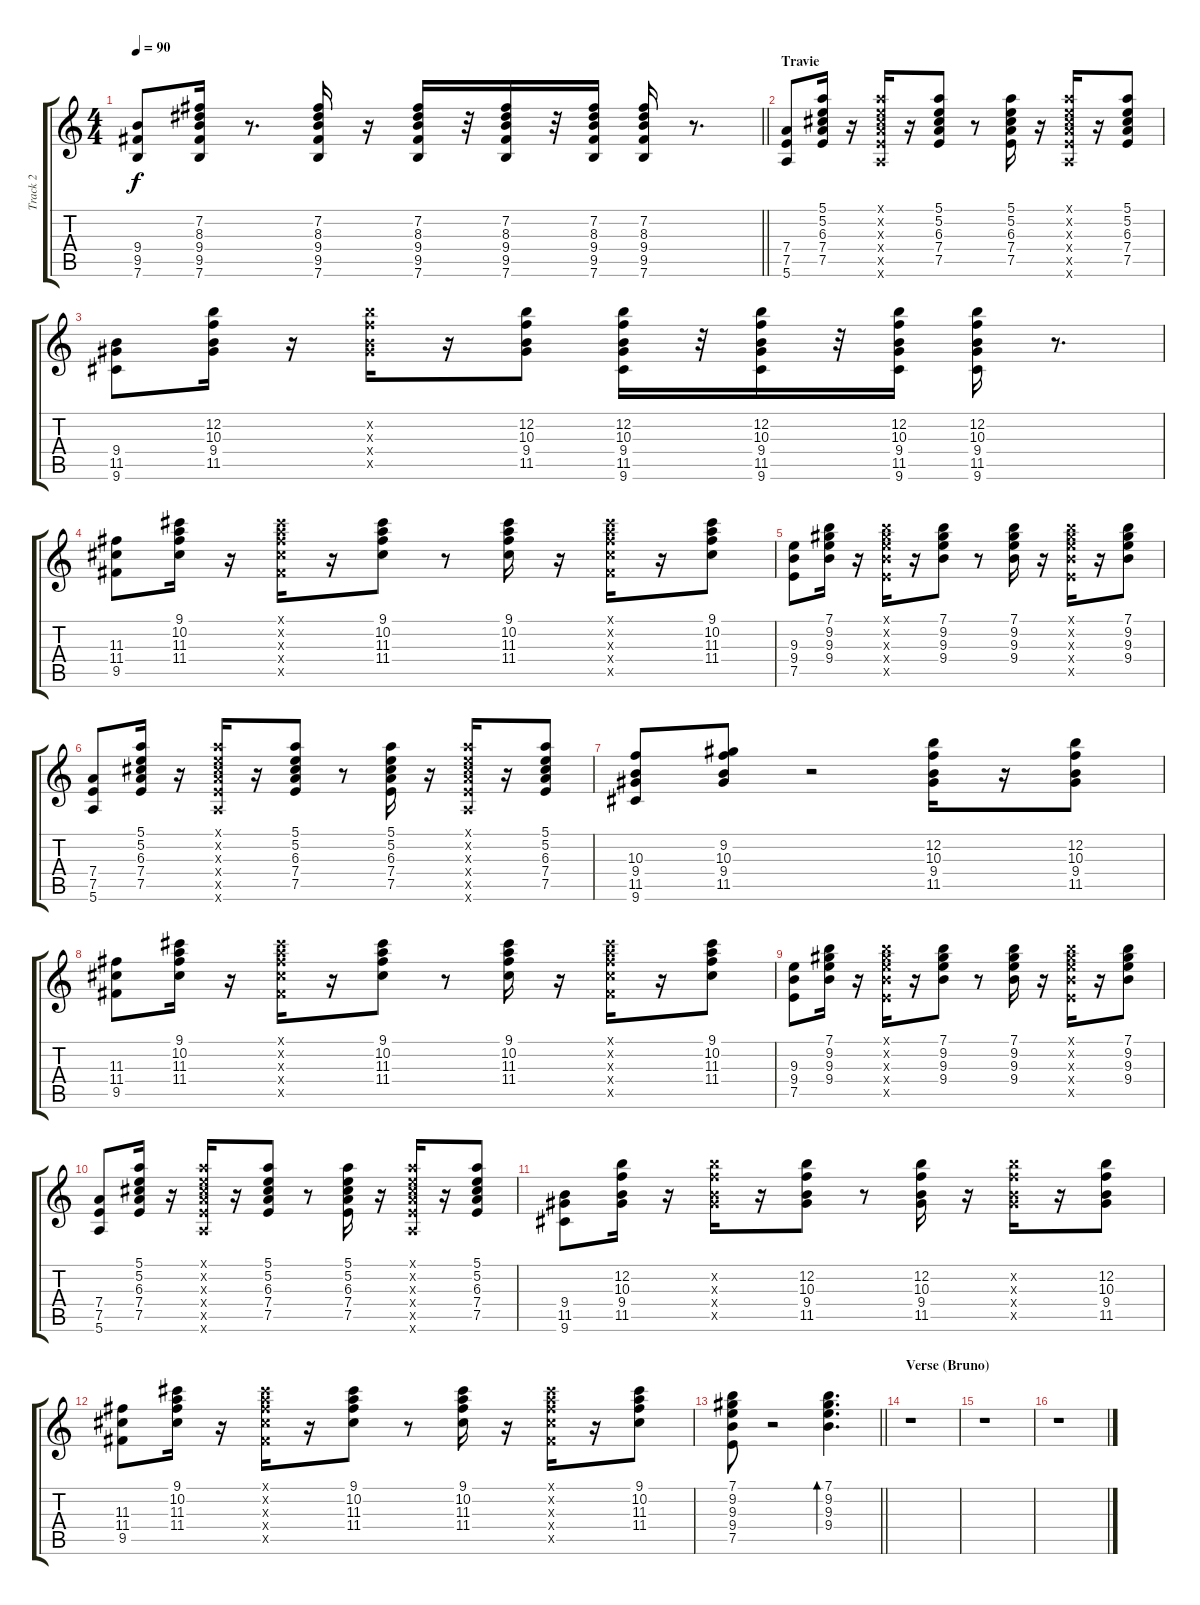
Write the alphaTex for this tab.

\track ("Track 2" "Track 2") {instrument acousticguitarnylon}
\staff {score tabs}
\tuning (E4 B3 G3 D3 A2 E2) {hide}
\ts (4 4)
\tempo 90
\clef g2
\barLineRight lightlight
\ks c
(9.4 9.5 7.6).8{dy f} (7.2 8.3 9.4 9.5 7.6).16 r.8{d} (7.2 8.3 9.4 9.5 7.6).16 r.16 (7.2 8.3 9.4 9.5 7.6).16 r.32 (7.2 8.3 9.4 9.5 7.6).16 r.32 (7.2 8.3 9.4 9.5 7.6).16 (7.2 8.3 9.4 9.5 7.6).16 r.8{d} |
\section ("" "Travie")
(7.4 7.5 5.6).8 (5.1 5.2 6.3 7.4 7.5).16 r.16 (5.1{x} 5.2{x} 6.3{x} 7.4{x} 7.5{x} 5.6{x}).16 r.16 (5.1 5.2 6.3 7.4 7.5).8 r.8 (5.1 5.2 6.3 7.4 7.5).16 r.16 (5.1{x} 5.2{x} 6.3{x} 7.4{x} 7.5{x} 5.6{x}).16 r.16 (5.1 5.2 6.3 7.4 7.5).8 |
(9.4 11.5 9.6).8 (12.2 10.3 9.4 11.5).16 r.16 (12.2{x} 10.3{x} 9.4{x} 11.5{x}).16 r.16 (12.2 10.3 9.4 11.5).8 (12.2 10.3 9.4 11.5 9.6).16 r.32 (12.2 10.3 9.4 11.5 9.6).16 r.32 (12.2 10.3 9.4 11.5 9.6).16 (12.2 10.3 9.4 11.5 9.6).16 r.8{d} |
(11.3 11.4 9.5).8 (9.1 10.2 11.3 11.4).16 r.16 (9.1{x} 10.2{x} 11.3{x} 11.4{x} 9.5{x}).16 r.16 (9.1 10.2 11.3 11.4).8 r.8 (9.1 10.2 11.3 11.4).16 r.16 (9.1{x} 10.2{x} 11.3{x} 11.4{x} 9.5{x}).16 r.16 (9.1 10.2 11.3 11.4).8 |
(9.3 9.4 7.5).8 (7.1 9.2 9.3 9.4).16 r.16 (7.1{x} 9.2{x} 9.3{x} 9.4{x} 7.5{x}).16 r.16 (7.1 9.2 9.3 9.4).8 r.8 (7.1 9.2 9.3 9.4).16 r.16 (7.1{x} 9.2{x} 9.3{x} 9.4{x} 7.5{x}).16 r.16 (7.1 9.2 9.3 9.4).8 |
(7.4 7.5 5.6).8 (5.1 5.2 6.3 7.4 7.5).16 r.16 (5.1{x} 5.2{x} 6.3{x} 7.4{x} 7.5{x} 5.6{x}).16 r.16 (5.1 5.2 6.3 7.4 7.5).8 r.8 (5.1 5.2 6.3 7.4 7.5).16 r.16 (5.1{x} 5.2{x} 6.3{x} 7.4{x} 7.5{x} 5.6{x}).16 r.16 (5.1 5.2 6.3 7.4 7.5).8 |
(10.3 9.4 11.5 9.6).8 (9.2 10.3 9.4 11.5).8 r.2 (12.2 10.3 9.4 11.5).16 r.16 (12.2 10.3 9.4 11.5).8 |
(11.3 11.4 9.5).8 (9.1 10.2 11.3 11.4).16 r.16 (9.1{x} 10.2{x} 11.3{x} 11.4{x} 9.5{x}).16 r.16 (9.1 10.2 11.3 11.4).8 r.8 (9.1 10.2 11.3 11.4).16 r.16 (9.1{x} 10.2{x} 11.3{x} 11.4{x} 9.5{x}).16 r.16 (9.1 10.2 11.3 11.4).8 |
(9.3 9.4 7.5).8 (7.1 9.2 9.3 9.4).16 r.16 (7.1{x} 9.2{x} 9.3{x} 9.4{x} 7.5{x}).16 r.16 (7.1 9.2 9.3 9.4).8 r.8 (7.1 9.2 9.3 9.4).16 r.16 (7.1{x} 9.2{x} 9.3{x} 9.4{x} 7.5{x}).16 r.16 (7.1 9.2 9.3 9.4).8 |
(7.4 7.5 5.6).8 (5.1 5.2 6.3 7.4 7.5).16 r.16 (5.1{x} 5.2{x} 6.3{x} 7.4{x} 7.5{x} 5.6{x}).16 r.16 (5.1 5.2 6.3 7.4 7.5).8 r.8 (5.1 5.2 6.3 7.4 7.5).16 r.16 (5.1{x} 5.2{x} 6.3{x} 7.4{x} 7.5{x} 5.6{x}).16 r.16 (5.1 5.2 6.3 7.4 7.5).8 |
(9.4 11.5 9.6).8 (12.2 10.3 9.4 11.5).16 r.16 (12.2{x} 10.3{x} 9.4{x} 11.5{x}).16 r.16 (12.2 10.3 9.4 11.5).8 r.8 (12.2 10.3 9.4 11.5).16 r.16 (12.2{x} 10.3{x} 9.4{x} 11.5{x}).16 r.16 (12.2 10.3 9.4 11.5).8 |
(11.3 11.4 9.5).8 (9.1 10.2 11.3 11.4).16 r.16 (9.1{x} 10.2{x} 11.3{x} 11.4{x} 9.5{x}).16 r.16 (9.1 10.2 11.3 11.4).8 r.8 (9.1 10.2 11.3 11.4).16 r.16 (9.1{x} 10.2{x} 11.3{x} 11.4{x} 9.5{x}).16 r.16 (9.1 10.2 11.3 11.4).8 |
\barLineRight lightlight
(7.1 9.2 9.3 9.4 7.5).8 r.2 (7.1 9.2 9.3 9.4).4{d bd 240} |
\section ("" "Verse (Bruno)")
r.1 |
r.1 |
r.1
